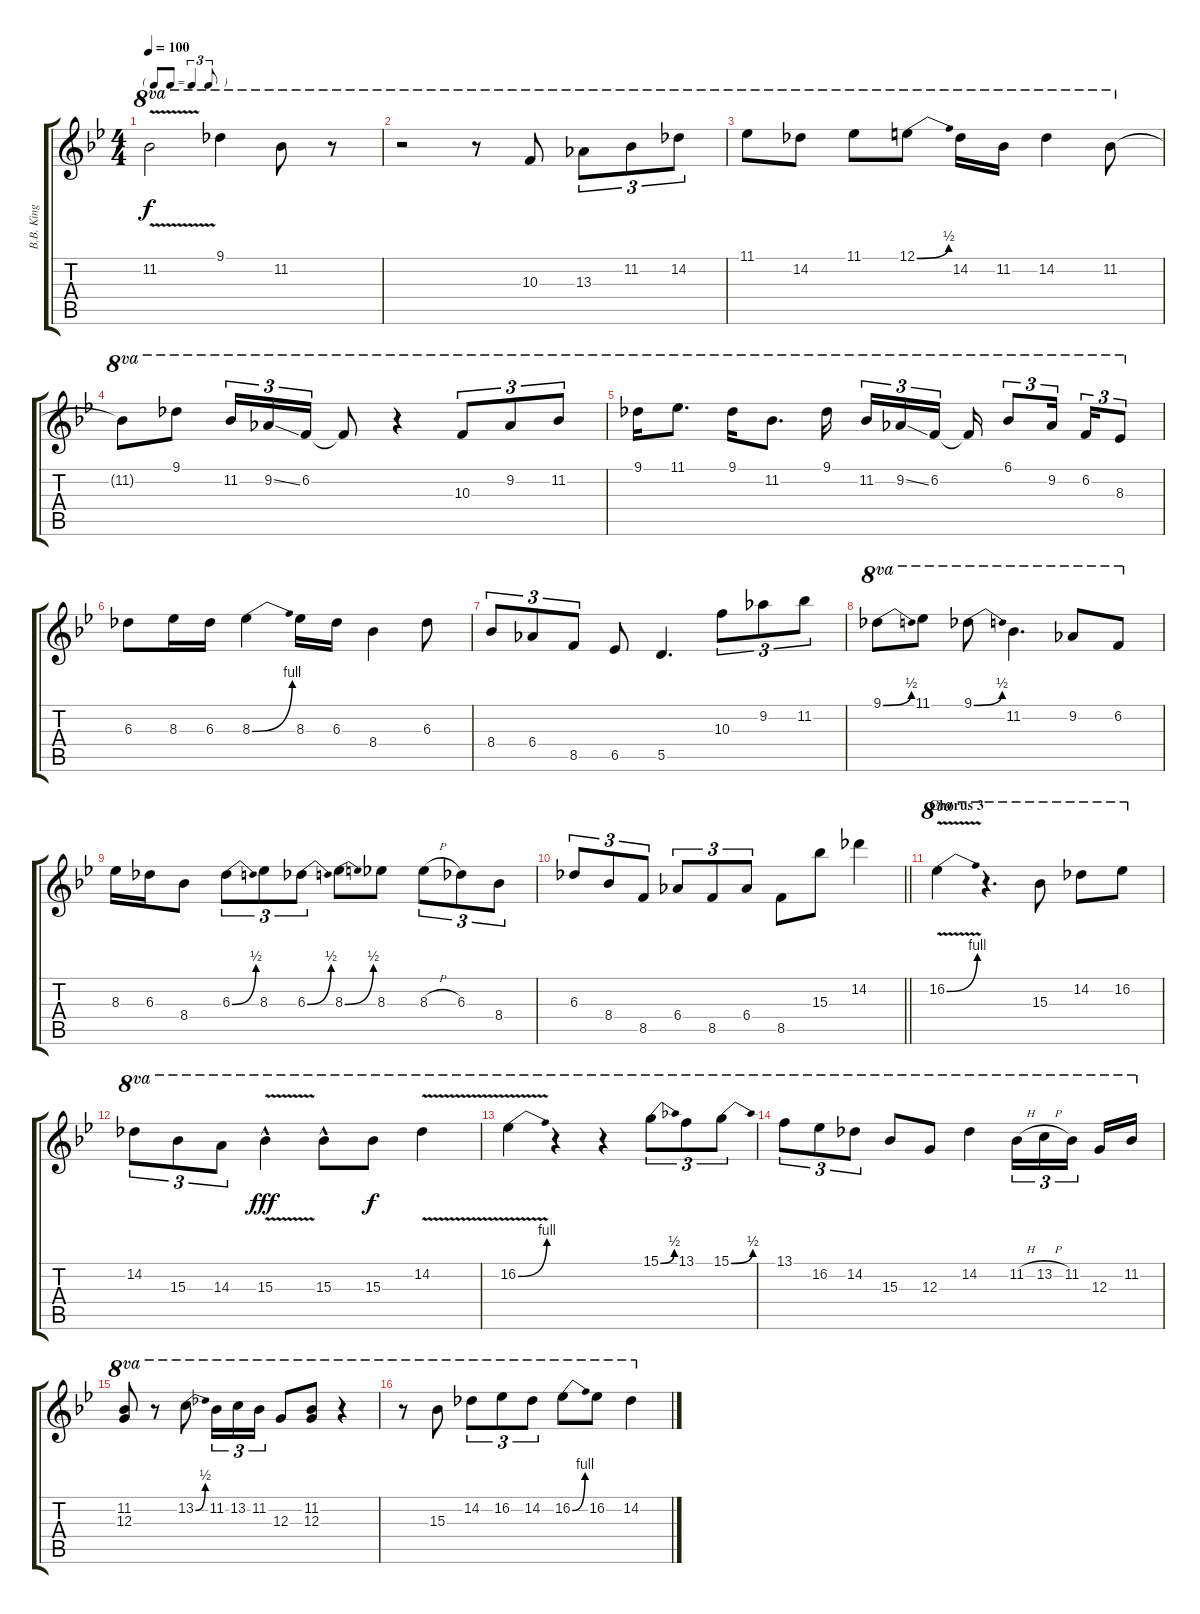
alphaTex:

\track ("B.B. King" "B.B. King") {instrument electricguitarjazz}
\staff {score tabs}
\tuning (E4 B3 G3 D3 A2 E2) {hide}
\ts (4 4)
\tf triplet8th
\tempo 100
\clef g2
\ks bb
11.2{v}.2{ot 8va dy f} 9.1.4{ot 8va} 11.2.8{ot 8va} r.8{ot 8va} |
r.2{ot 8va} r.8{ot 8va} 10.3.8{ot 8va} 13.3.8{tu (3 2) ot 8va} 11.2.8{tu (3 2) ot 8va} 14.2.8{tu (3 2) ot 8va} |
11.1.8{ot 8va} 14.2.8{ot 8va} 11.1.8{ot 8va} 12.1{be (bend 0 0 60 2)}.8{ot 8va} 14.2.16{ot 8va} 11.2.16{ot 8va} 14.2.4{ot 8va} 11.2.8{ot 8va} |
11.2{t}.8{ot 8va} 9.1.8{ot 8va} 11.2.16{tu (3 2) ot 8va} 9.2{ss}.16{tu (3 2) ot 8va} 6.2.16{tu (3 2) ot 8va} 6.2{t}.8{ot 8va} r.4{ot 8va} 10.3.8{tu (3 2) ot 8va} 9.2.8{tu (3 2) ot 8va} 11.2.8{tu (3 2) ot 8va} |
9.1.16{ot 8va} 11.1.8{d ot 8va} 9.1.16{ot 8va} 11.2.8{d ot 8va} 9.1.16{ot 8va beam splitsecondary} 11.2.16{tu (3 2) ot 8va} 9.2{ss}.16{tu (3 2) ot 8va} 6.2.16{tu (3 2) ot 8va beam splitsecondary} 6.2{t}.16{ot 8va} 6.1.8{tu (3 2) ot 8va} 9.2.16{tu (3 2) ot 8va beam splitsecondary} 6.2.16{tu (3 2) ot 8va} 8.3.8{tu (3 2) ot 8va} |
6.3.8 8.3.16 6.3.16 8.3{be (bend 0 0 60 4)}.4 8.3.16 6.3.16 8.4.4 6.3.8 |
8.4.8{tu (3 2)} 6.4.8{tu (3 2)} 8.5.8{tu (3 2)} 6.5.8 5.5.4{d} 10.3.8{tu (3 2)} 9.2.8{tu (3 2)} 11.2.8{tu (3 2)} |
9.1{be (bend 0 0 60 2)}.8{ot 8va} 11.1.8{ot 8va} 9.1{be (bend 0 0 60 2)}.8{ot 8va} 11.2.4{d ot 8va} 9.2.8{ot 8va} 6.2.8{ot 8va} |
8.3.16 6.3.16 8.4.8 6.3{be (bend 0 0 60 2)}.8{tu (3 2)} 8.3.8{tu (3 2)} 6.3{be (bend 0 0 60 2)}.8{tu (3 2)} 8.3{be (bend 0 0 60 2)}.8 8.3.8 8.3{h}.8{tu (3 2)} 6.3.8{tu (3 2)} 8.4.8{tu (3 2)} |
\barLineRight lightlight
6.3.8{tu (3 2)} 8.4.8{tu (3 2)} 8.5.8{tu (3 2)} 6.4.8{tu (3 2)} 8.5.8{tu (3 2)} 6.4.8{tu (3 2)} 8.5.8 15.3.8 14.2.4 |
\section ("" "Chorus 3")
16.2{be (bend 0 0 60 4) v}.4{ot 8va} r.4{d ot 8va} 15.3.8{ot 8va} 14.2.8{ot 8va} 16.2.8{ot 8va} |
14.2.8{tu (3 2) ot 8va} 15.3.8{tu (3 2) ot 8va} 14.3.8{tu (3 2) ot 8va} 15.3{v hac}.4{ot 8va dy fff} 15.3{hac}.8{ot 8va} 15.3.8{ot 8va dy f} 14.2{v}.4{ot 8va} |
16.2{be (bend 0 0 60 4) v}.4{ot 8va} r.4{ot 8va} r.4{ot 8va} 15.1{be (bend 0 0 60 2)}.8{tu (3 2) ot 8va} 13.1.8{tu (3 2) ot 8va} 15.1{be (bend 0 0 60 2)}.8{tu (3 2) ot 8va} |
13.1.8{tu (3 2) ot 8va} 16.2.8{tu (3 2) ot 8va} 14.2.8{tu (3 2) ot 8va} 15.3.8{ot 8va} 12.3.8{ot 8va} 14.2.4{ot 8va} 11.2{h}.16{tu (3 2) ot 8va} 13.2{h}.16{tu (3 2) ot 8va} 11.2.16{tu (3 2) ot 8va beam splitsecondary} 12.3.16{ot 8va} 11.2.16{ot 8va} |
(11.2 12.3).8{ot 8va} r.8{ot 8va} 13.2{be (bend 0 0 60 2)}.8{ot 8va} 11.2.16{tu (3 2) ot 8va} 13.2.16{tu (3 2) ot 8va} 11.2.16{tu (3 2) ot 8va} 12.3.8{ot 8va} (11.2 12.3).8{ot 8va} r.4{ot 8va} |
r.8{ot 8va} 15.3.8{ot 8va} 14.2.8{tu (3 2) ot 8va} 16.2.8{tu (3 2) ot 8va} 14.2.8{tu (3 2) ot 8va} 16.2{be (bend 0 0 60 4)}.8{ot 8va} 16.2.8{ot 8va} 14.2.4{ot 8va}
